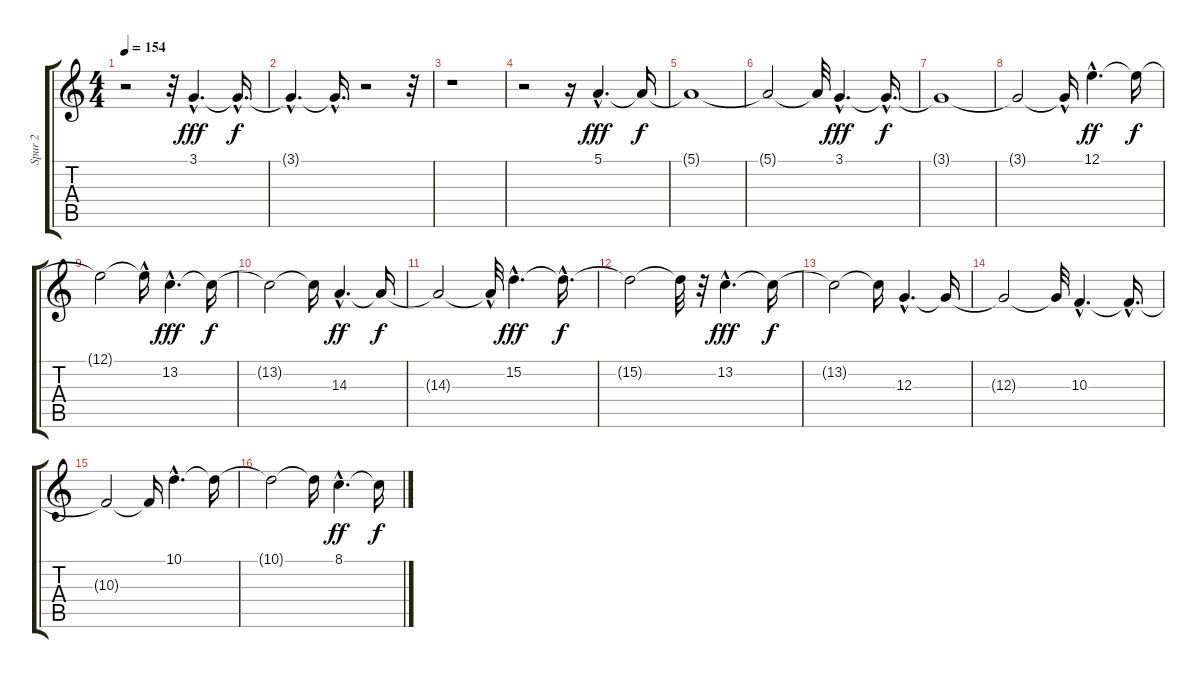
\track ("Spur 2" "Spur 2") {instrument pad8sweep}
\staff {score tabs}
\tuning (E4 B3 G3 D3 A2 E2) {hide}
\ts (4 4)
\tempo 154
\clef g2
\ks c
r.2{dy f} r.32 3.1{hac}.4{d dy fff} 3.1{hac t}.16{d dy f} |
3.1{hac t}.4{d} 3.1{hac t}.16{d} r.2 r.32 |
r.1 |
r.2 r.16 5.1{hac}.4{d dy fff} 5.1{t}.16{dy f} |
5.1{t}.1 |
5.1{t}.2 5.1{t}.32 3.1{hac}.4{d dy fff} 3.1{hac t}.16{d dy f} |
3.1{t}.1 |
3.1{t}.2 3.1{hac t}.16 12.1{hac}.4{d dy ff} 12.1{t}.16{dy f} |
12.1{t}.2 12.1{hac t}.16 13.2{hac}.4{d dy fff} 13.2{t}.16{dy f} |
13.2{t}.2 13.2{t}.16 14.3{hac}.4{d dy ff} 14.3{t}.16{dy f} |
14.3{t}.2 14.3{hac t}.32 15.2{hac}.4{d dy fff} 15.2{hac t}.16{d dy f} |
15.2{t}.2 15.2{t}.32 r.32 13.2{hac}.4{d dy fff} 13.2{t}.16{dy f} |
13.2{t}.2 13.2{t}.16 12.3{hac}.4{d} 12.3{t}.16 |
12.3{t}.2 12.3{t}.32 10.3{hac}.4{d} 10.3{hac t}.16{d} |
10.3{t}.2 10.3{t}.16 10.1{hac}.4{d} 10.1{t}.16 |
10.1{t}.2 10.1{t}.16 8.1{hac}.4{d dy ff} 8.1{t}.16{dy f}
